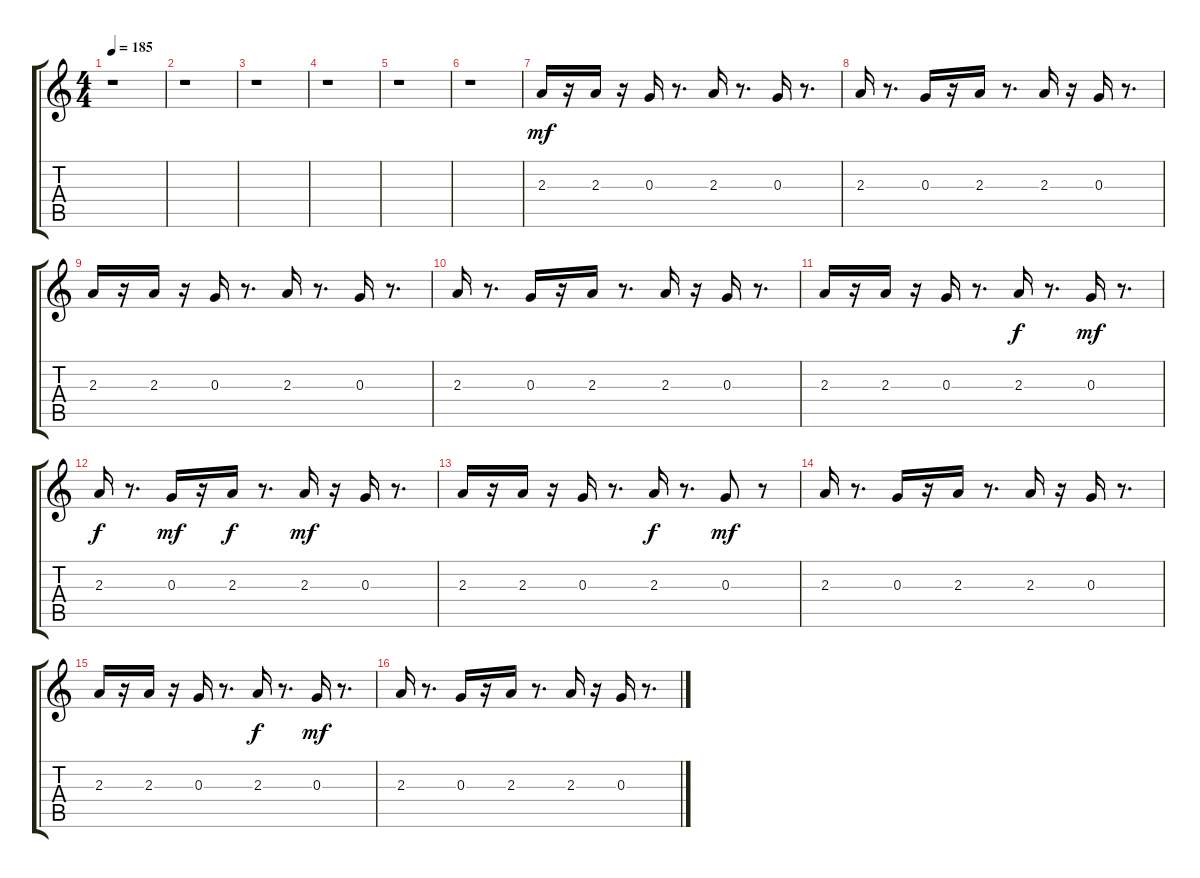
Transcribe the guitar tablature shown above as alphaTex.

\track "" {instrument electricguitarclean}
\staff {score tabs}
\tuning (E4 B3 G3 D3 A2 E2) {hide}
\ts (4 4)
\tempo 185
\clef g2
\ks c
r.1{dy mf} |
r.1 |
r.1 |
r.1 |
r.1 |
r.1 |
2.3.16 r.16 2.3.16 r.16 0.3.16 r.8{d} 2.3.16 r.8{d} 0.3.16 r.8{d} |
2.3.16 r.8{d} 0.3.16 r.16 2.3.16 r.8{d} 2.3.16 r.16 0.3.16 r.8{d} |
2.3.16 r.16 2.3.16 r.16 0.3.16 r.8{d} 2.3.16 r.8{d} 0.3.16 r.8{d} |
2.3.16 r.8{d} 0.3.16 r.16 2.3.16 r.8{d} 2.3.16 r.16 0.3.16 r.8{d} |
2.3.16 r.16 2.3.16 r.16 0.3.16 r.8{d} 2.3.16{dy f} r.8{d} 0.3.16{dy mf} r.8{d} |
2.3.16{dy f} r.8{d} 0.3.16{dy mf} r.16 2.3.16{dy f} r.8{d} 2.3.16{dy mf} r.16 0.3.16 r.8{d} |
2.3.16 r.16 2.3.16 r.16 0.3.16 r.8{d} 2.3.16{dy f} r.8{d} 0.3.8{dy mf} r.8 |
2.3.16 r.8{d} 0.3.16 r.16 2.3.16 r.8{d} 2.3.16 r.16 0.3.16 r.8{d} |
2.3.16 r.16 2.3.16 r.16 0.3.16 r.8{d} 2.3.16{dy f} r.8{d} 0.3.16{dy mf} r.8{d} |
2.3.16 r.8{d} 0.3.16 r.16 2.3.16 r.8{d} 2.3.16 r.16 0.3.16 r.8{d}
